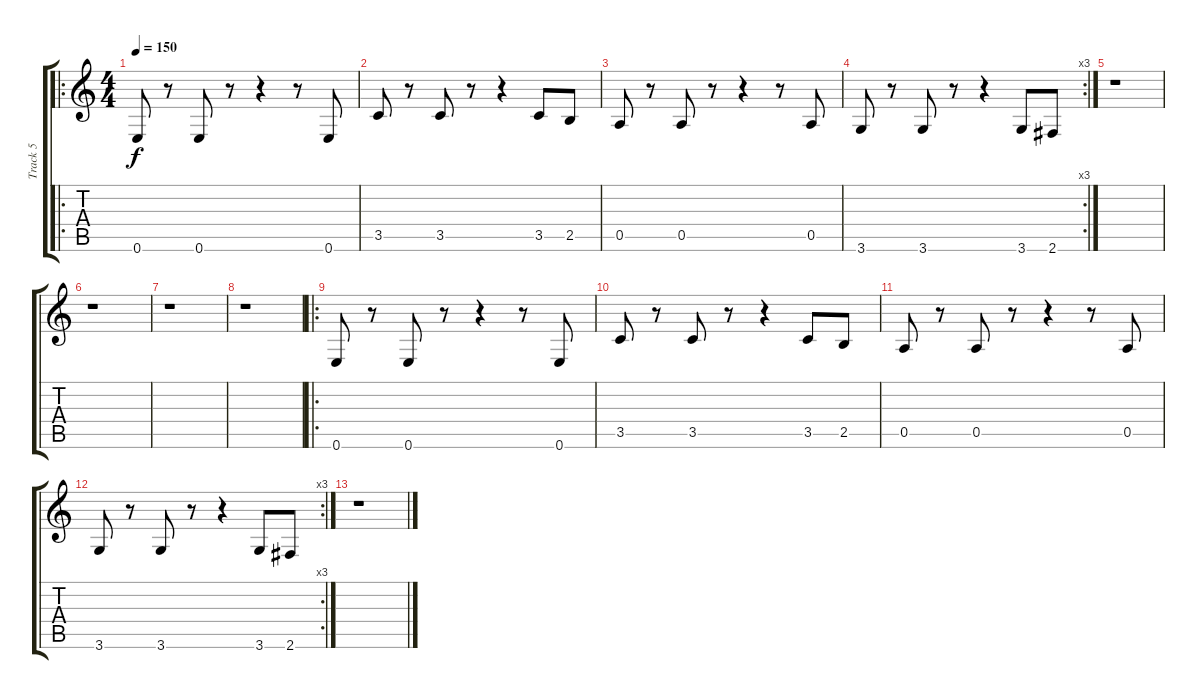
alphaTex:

\track ("Track 5" "Track 5") {instrument acousticbass}
\staff {score tabs}
\tuning (E4 B3 G3 D3 A2 E2) {hide}
\ro
\ts (4 4)
\tempo 150
\clef g2
\ks c
0.6.8{dy f} r.8 0.6.8 r.8 r.4 r.8 0.6.8 |
3.5.8 r.8 3.5.8 r.8 r.4 3.5.8 2.5.8 |
0.5.8 r.8 0.5.8 r.8 r.4 r.8 0.5.8 |
\rc 3
3.6.8 r.8 3.6.8 r.8 r.4 3.6.8 2.6.8 |
r.1 |
r.1 |
r.1 |
r.1 |
\ro
0.6.8 r.8 0.6.8 r.8 r.4 r.8 0.6.8 |
3.5.8 r.8 3.5.8 r.8 r.4 3.5.8 2.5.8 |
0.5.8 r.8 0.5.8 r.8 r.4 r.8 0.5.8 |
\rc 3
3.6.8 r.8 3.6.8 r.8 r.4 3.6.8 2.6.8 |
r.1
